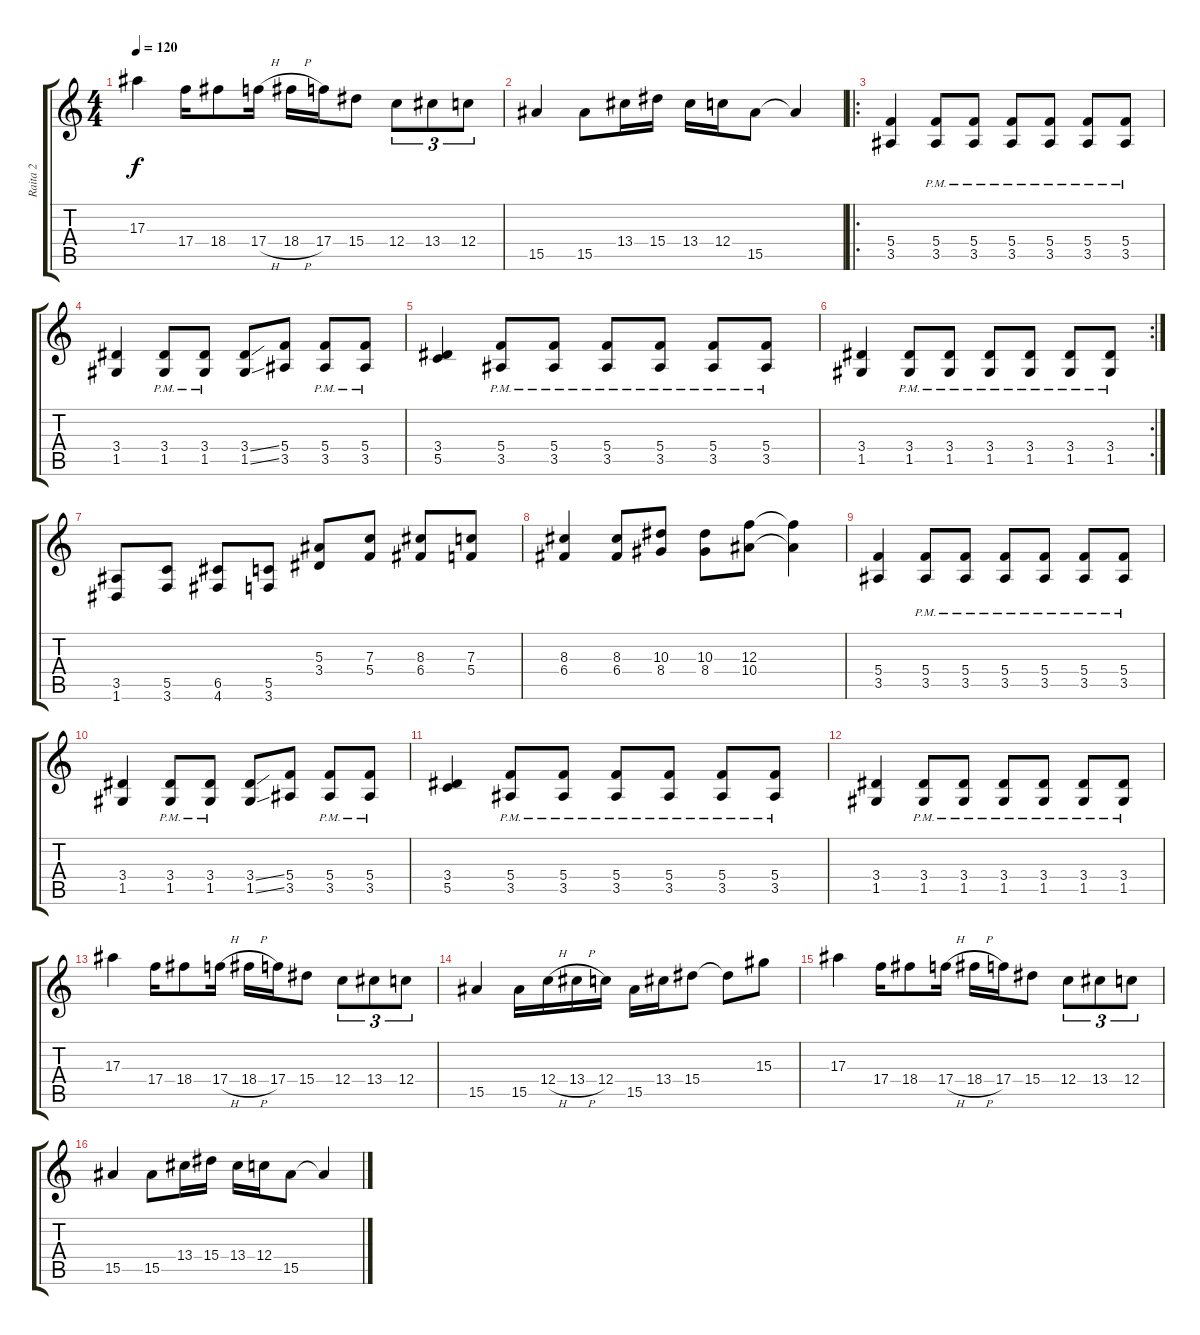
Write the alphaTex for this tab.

\track ("Raita 2" "Raita 2") {instrument distortionguitar}
\staff {score tabs}
\tuning (D4 A3 F3 C3 G2 D2) {hide}
\ts (4 4)
\tempo 120
\clef g2
\ks c
17.3.4{dy f} 17.4.16 18.4.8 17.4{h}.16 18.4{h}.16 17.4.16 15.4.8 12.4.8{tu (3 2)} 13.4.8{tu (3 2)} 12.4.8{tu (3 2)} |
15.5.4 15.5.8 13.4.16 15.4.16 13.4.16 12.4.16 15.5.8 15.5{t}.4 |
\ro
(5.4 3.5).4 (5.4{pm} 3.5{pm}).8 (5.4{pm} 3.5{pm}).8 (5.4{pm} 3.5{pm}).8 (5.4{pm} 3.5{pm}).8 (5.4{pm} 3.5{pm}).8 (5.4{pm} 3.5{pm}).8 |
(3.4 1.5).4 (3.4{pm} 1.5{pm}).8 (3.4{pm} 1.5{pm}).8 (3.4{ss} 1.5{ss}).8 (5.4 3.5).8 (5.4{pm} 3.5{pm}).8 (5.4{pm} 3.5{pm}).8 |
(3.4 5.5).4 (5.4{pm} 3.5{pm}).8 (5.4{pm} 3.5{pm}).8 (5.4{pm} 3.5{pm}).8 (5.4{pm} 3.5{pm}).8 (5.4{pm} 3.5{pm}).8 (5.4{pm} 3.5{pm}).8 |
\rc 2
(3.4 1.5).4 (3.4{pm} 1.5{pm}).8 (3.4{pm} 1.5{pm}).8 (3.4{pm} 1.5{pm}).8 (3.4{pm} 1.5{pm}).8 (3.4{pm} 1.5{pm}).8 (3.4{pm} 1.5{pm}).8 |
(3.5 1.6).8 (5.5 3.6).8 (6.5 4.6).8 (5.5 3.6).8 (5.3 3.4).8 (7.3 5.4).8 (8.3 6.4).8 (7.3 5.4).8 |
(8.3 6.4).4 (8.3 6.4).8 (10.3 8.4).8 (10.3 8.4).8 (12.3 10.4).8 (12.3{t} 10.4{t}).4 |
(5.4 3.5).4 (5.4{pm} 3.5{pm}).8 (5.4{pm} 3.5{pm}).8 (5.4{pm} 3.5{pm}).8 (5.4{pm} 3.5{pm}).8 (5.4{pm} 3.5{pm}).8 (5.4{pm} 3.5{pm}).8 |
(3.4 1.5).4 (3.4{pm} 1.5{pm}).8 (3.4{pm} 1.5{pm}).8 (3.4{ss} 1.5{ss}).8 (5.4 3.5).8 (5.4{pm} 3.5{pm}).8 (5.4{pm} 3.5{pm}).8 |
(3.4 5.5).4 (5.4{pm} 3.5{pm}).8 (5.4{pm} 3.5{pm}).8 (5.4{pm} 3.5{pm}).8 (5.4{pm} 3.5{pm}).8 (5.4{pm} 3.5{pm}).8 (5.4{pm} 3.5{pm}).8 |
(3.4 1.5).4 (3.4{pm} 1.5{pm}).8 (3.4{pm} 1.5{pm}).8 (3.4{pm} 1.5{pm}).8 (3.4{pm} 1.5{pm}).8 (3.4{pm} 1.5{pm}).8 (3.4{pm} 1.5{pm}).8 |
17.3.4 17.4.16 18.4.8 17.4{h}.16 18.4{h}.16 17.4.16 15.4.8 12.4.8{tu (3 2)} 13.4.8{tu (3 2)} 12.4.8{tu (3 2)} |
15.5.4 15.5.16 12.4{h}.16 13.4{h}.16 12.4.16 15.5.16 13.4.16 15.4.8 15.4{t}.8 15.3.8 |
17.3.4 17.4.16 18.4.8 17.4{h}.16 18.4{h}.16 17.4.16 15.4.8 12.4.8{tu (3 2)} 13.4.8{tu (3 2)} 12.4.8{tu (3 2)} |
15.5.4 15.5.8 13.4.16 15.4.16 13.4.16 12.4.16 15.5.8 15.5{t}.4
